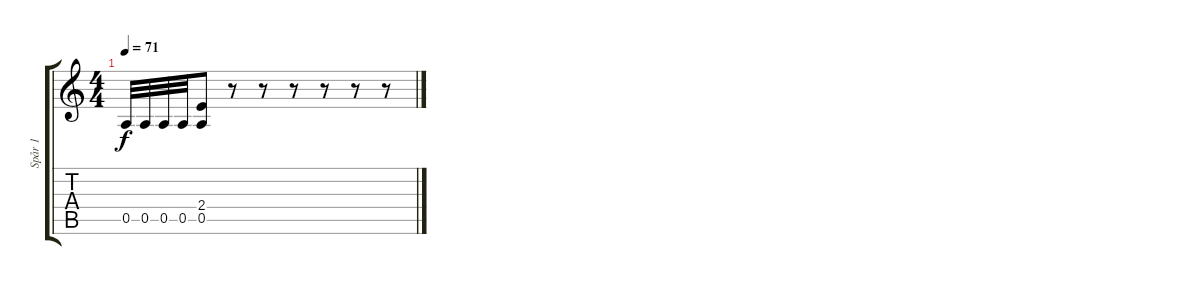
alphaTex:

\track ("Spår 1" "Spår 1") {instrument electricguitarjazz}
\staff {score tabs}
\tuning (E4 B3 G3 D3 A2 E2) {hide}
\ts (4 4)
\tempo 71
\clef g2
\ks c
0.5.32{dy f} 0.5.32 0.5.32 0.5.32 (2.4 0.5).8 r.8 r.8 r.8 r.8 r.8 r.8
